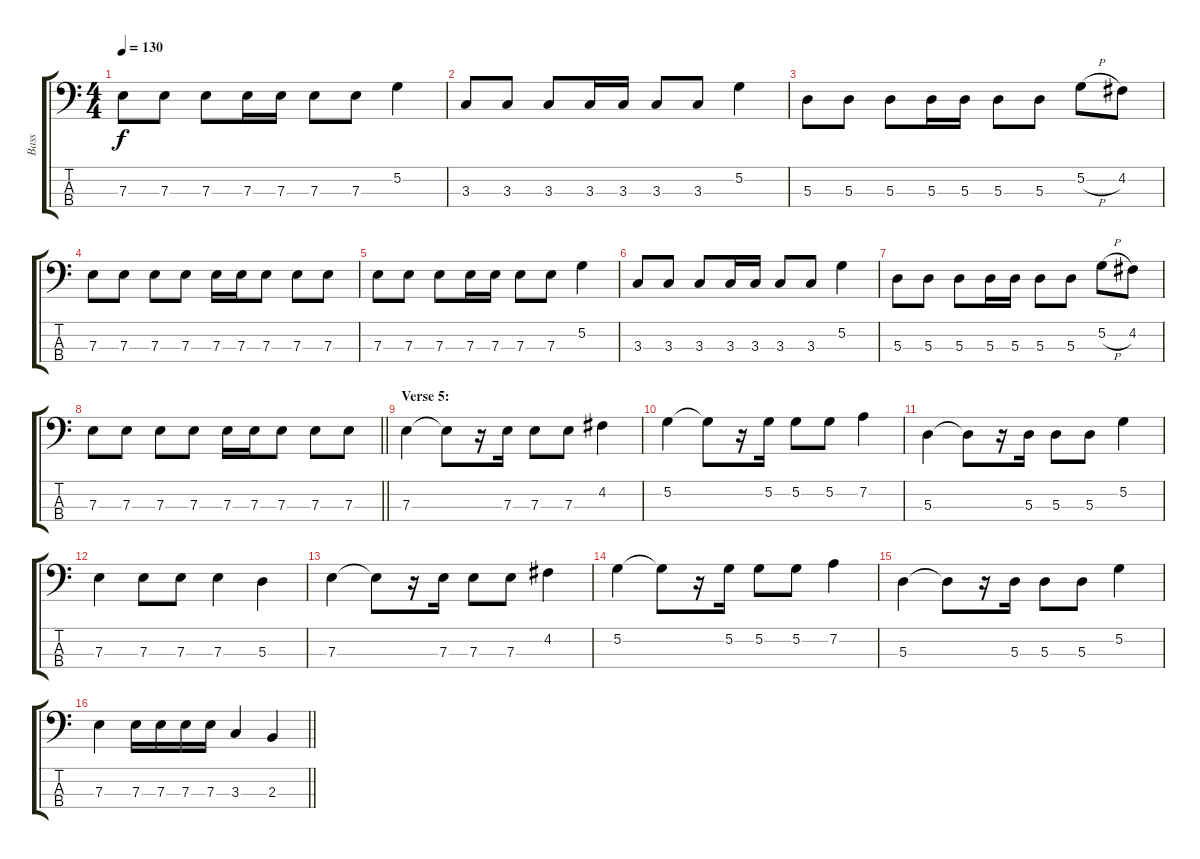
\track ("Bass" "Bass") {instrument electricbassfinger}
\staff {score tabs}
\tuning (G2 D2 A1 E1) {hide}
\ts (4 4)
\tempo 130
\clef f4
\ks c
7.3.8{dy f} 7.3.8 7.3.8 7.3.16 7.3.16 7.3.8 7.3.8 5.2.4 |
3.3.8 3.3.8 3.3.8 3.3.16 3.3.16 3.3.8 3.3.8 5.2.4 |
5.3.8 5.3.8 5.3.8 5.3.16 5.3.16 5.3.8 5.3.8 5.2{h}.8 4.2.8 |
7.3.8 7.3.8 7.3.8 7.3.8 7.3.16 7.3.16 7.3.8 7.3.8 7.3.8 |
7.3.8 7.3.8 7.3.8 7.3.16 7.3.16 7.3.8 7.3.8 5.2.4 |
3.3.8 3.3.8 3.3.8 3.3.16 3.3.16 3.3.8 3.3.8 5.2.4 |
5.3.8 5.3.8 5.3.8 5.3.16 5.3.16 5.3.8 5.3.8 5.2{h}.8 4.2.8 |
\barLineRight lightlight
7.3.8 7.3.8 7.3.8 7.3.8 7.3.16 7.3.16 7.3.8 7.3.8 7.3.8 |
\section ("" "Verse 5:")
7.3.4 7.3{t}.8 r.16 7.3.16 7.3.8 7.3.8 4.2.4 |
5.2.4 5.2{t}.8 r.16 5.2.16 5.2.8 5.2.8 7.2.4 |
5.3.4 5.3{t}.8 r.16 5.3.16 5.3.8 5.3.8 5.2.4 |
7.3.4 7.3.8 7.3.8 7.3.4 5.3.4 |
7.3.4 7.3{t}.8 r.16 7.3.16 7.3.8 7.3.8 4.2.4 |
5.2.4 5.2{t}.8 r.16 5.2.16 5.2.8 5.2.8 7.2.4 |
5.3.4 5.3{t}.8 r.16 5.3.16 5.3.8 5.3.8 5.2.4 |
\barLineRight lightlight
7.3.4 7.3.16 7.3.16 7.3.16 7.3.16 3.3.4 2.3.4
